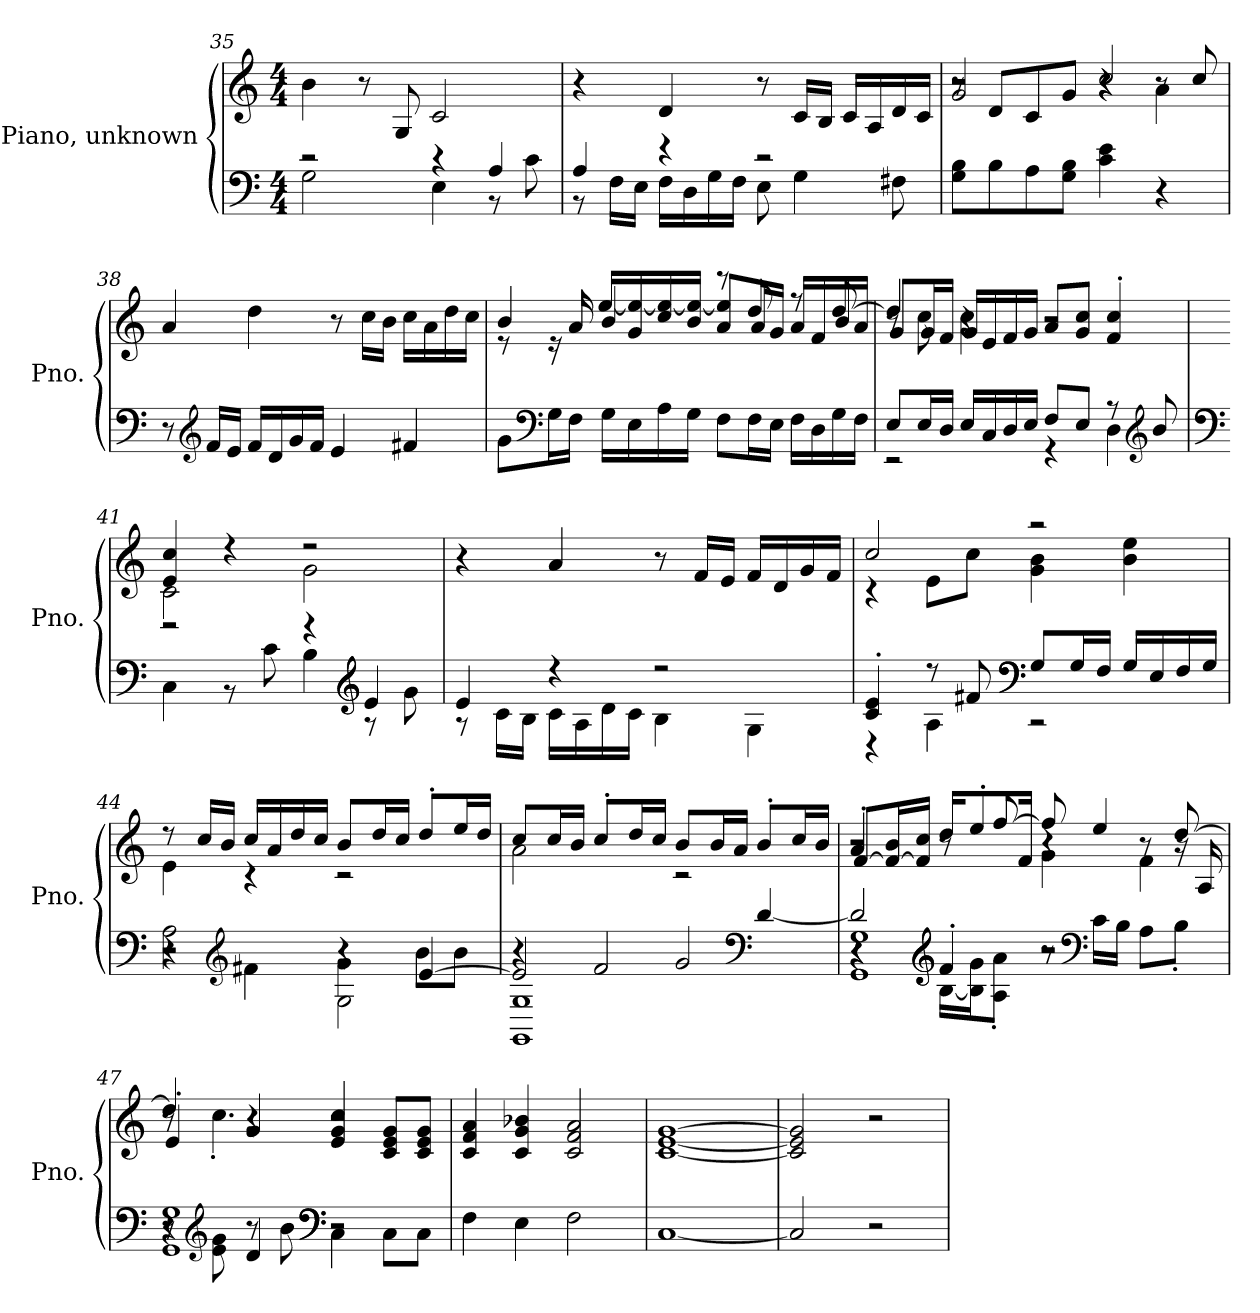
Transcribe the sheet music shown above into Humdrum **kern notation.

**kern	**kern
*part1	*part1
*staff2	*staff1
*I"Piano, unknown	*
*I'Pno.	*
*clefF4	*clefG2
*k[]	*k[]
*M4/4	*M4/4
=35	=35
*^	*
2r	2G\	4b\
.	.	8r
.	.	8G/
4r	4E\	2c/
4A/	8r	.
.	8c\	.
=36	=36	=36
4A/	8r	4r
.	16F\LL	.
.	16E\JJ	.
4r	16F\LL	4d/
.	16D\	.
.	16G\	.
.	16F\JJ	.
2r	8E\	8r
.	4G\	16c/LL
.	.	16B/JJ
.	.	16c/LL
.	.	16A/
.	8F#X\	16d/
.	.	16c/JJ
*v	*v	*
=37	=37
*	*^
*	*	*^
8G\ 8B\L	2g/	2r	8r
8B\	.	.	8d/L
8A\	.	.	8c/
8G\ 8B\J	.	.	8g/J
4c\ 4e\	2cc/	4r	4r
4r	.	4a\	8r
.	.	.	8cc/
*	*v	*v	*v
!!LO:LB:g=z
=38	=38
8r	4a/
*clefG2	*
16f/LL	.
16e/JJ	.
16f/LL	4dd\
16d/	.
16g/	.
16f/JJ	.
4e/	8r
.	16cc\LL
.	16b\JJ
4f#X/	16cc\LL
.	16a\
.	16dd\
.	16cc\JJ
=39	=39
*	*^
8g\L	4b/	8r
*clefF4	*	*
16G\L	.	16r
16F\JJ	.	16a/
16G\LL	4b'/	[16ee/LL
16E\	.	16g/ 16ee/_
16A\	.	16cc/ 16ee/_
16G\JJ	.	16b/ 16ee/_JJ
8F\L	8r	8a/ 8ee/]L
16F\L	8dd/	16a/L
16E\JJ	.	16g/JJ
16F\LL	8r	16a/LL
16D\	.	16f/
16G\	[8dd/	16b/
16F\JJ	.	16a/JJ
!!LO:LB:g=z
=40	=40	=40
*^	*	*^
8E/L	2r	4dd/]	8r	8g/L
16E/L	.	.	8cc\	16g/L
16D/JJ	.	.	.	16f/JJ
16E/LL	.	4r	4cc\	16g/LL
16C/	.	.	.	16e/
16D/	.	.	.	16f/
16E/JJ	.	.	.	16g/JJ
8F/L	4r	2r	2r	8a/L
8E/J	.	.	.	8g/ 8cc/J
8r	4D\	.	.	4f/' 4cc/'
*clefG2	*	*	*	*
8b/	.	.	.	.
*	*	*v	*v	*v
=41	=41	=41
*clefF4	*	*
*	*	*^
2r	4C\	4e/ 4cc/	2c\
.	8r	4r	.
.	8c\	.	.
4r	4B\	2r	2g\
*clefG2	*	*	*
4e/	8r	.	.
.	8g\	.	.
*	*	*v	*v
=42	=42	=42
4e/	8r	4r
.	16c\LL	.
.	16B\JJ	.
4r	16c\LL	4a/
.	16A\	.
.	16d\	.
.	16c\JJ	.
2r	4B\	8r
.	.	16f/LL
.	.	16e/JJ
.	4G\	16f/LL
.	.	16d/
.	.	16g/
.	.	16f/JJ
!!LO:LB:g=z
=43	=43	=43
*	*	*^
4c/' 4e/'	4r	2cc/	4r
8r	4A\	.	8e\L
8f#X/	.	.	8cc\J
*clefF4	*	*	*
8G/L	2r	2r	4g\ 4b\
16G/L	.	.	.
16F/JJ	.	.	.
16G/LL	.	.	4b\ 4ee\
16E/	.	.	.
16F/	.	.	.
16G/JJ	.	.	.
=44	=44	=44	=44
*	*^	*	*
2r	4r	2A\	8r	4e\
.	.	.	16cc/LL	.
.	.	.	16b/JJ	.
*clefG2	*	*	*	*
.	4f#X\	.	16cc/LL	4r
.	.	.	16a/	.
.	.	.	16dd/	.
.	.	.	16cc/JJ	.
4r	4g\	2G\	8b/L	2r
.	.	.	16dd/L	.
.	.	.	16cc/JJ	.
[4e/	8b\L	.	8dd'/L	.
.	8b\J	.	16ee/L	.
.	.	.	16dd/JJ	.
=45	=45	=45	=45	=45
2e/]	4r	1GG 1G	8cc/L	2a\
.	.	.	16cc/L	.
.	.	.	16b/JJ	.
.	2f/	.	8cc'/L	.
.	.	.	16dd/L	.
.	.	.	16cc/JJ	.
2g/	.	.	8b/L	2r
.	.	.	16b/L	.
.	.	.	16a/JJ	.
*clefF4	*	*	*	*
.	[4d/	.	8b'/L	.
.	.	.	16cc/L	.
.	.	.	16b/JJ	.
!!LO:LB:g=z
=46	=46	=46	=46	=46
*	*	*^	*	*^
4r	4r	2d/]	1GG 1G	4a'/	2r	[8f/L
.	.	.	.	.	.	16f/_ 16b/L
.	.	.	.	.	.	16f/] 16cc/JJ
*clefG2	*	*	*	*	*	*
4f'/	[16B\LL	.	.	8r	.	16dd/KL
.	16B\] 16g\J	.	.	.	.	8ee'/
.	8A\' 8a\'J	.	.	[8ff/	.	.
.	.	.	.	.	.	16f/Jk
2r	8r	2r	.	8ff/]	4g\	4r
*clefF4	*	*	*	*	*	*
.	16c\LL	.	.	4ee/	.	.
.	16B\JJ	.	.	.	.	.
.	8A\L	.	.	.	4f\	8r
.	8B'\J	.	.	[8dd/	.	16r
.	.	.	.	.	.	16A/
*	*	*v	*v	*	*	*
=47	=47	=47	=47	=47	=47
4r	8r	1GG 1G	4dd/]	8r	4e'/
*clefG2	*	*	*	*	*
.	8e\ 8g\	.	.	4.cc'\	.
4d/	8r	.	4r	.	4g/
.	8b\	.	.	.	.
*clefF4	*	*	*	*	*
2r	4C\	.	2r	2r	4e/ 4g/ 4cc/
.	8C\L	.	.	.	8c/ 8e/ 8g/L
.	8C\J	.	.	.	8c/ 8e/ 8g/J
*v	*v	*v	*	*	*
*	*v	*v	*v
=48	=48
4F\	4c/ 4f/ 4a/
4E\	4c/ 4g/ 4b-X/
2F\	2c/ 2f/ 2a/
=49	=49
[1C	[1c [1e [1g
=50	=50
2C/]	2c/] 2e/] 2g/]
2r	2r
=	=
*-	*-
